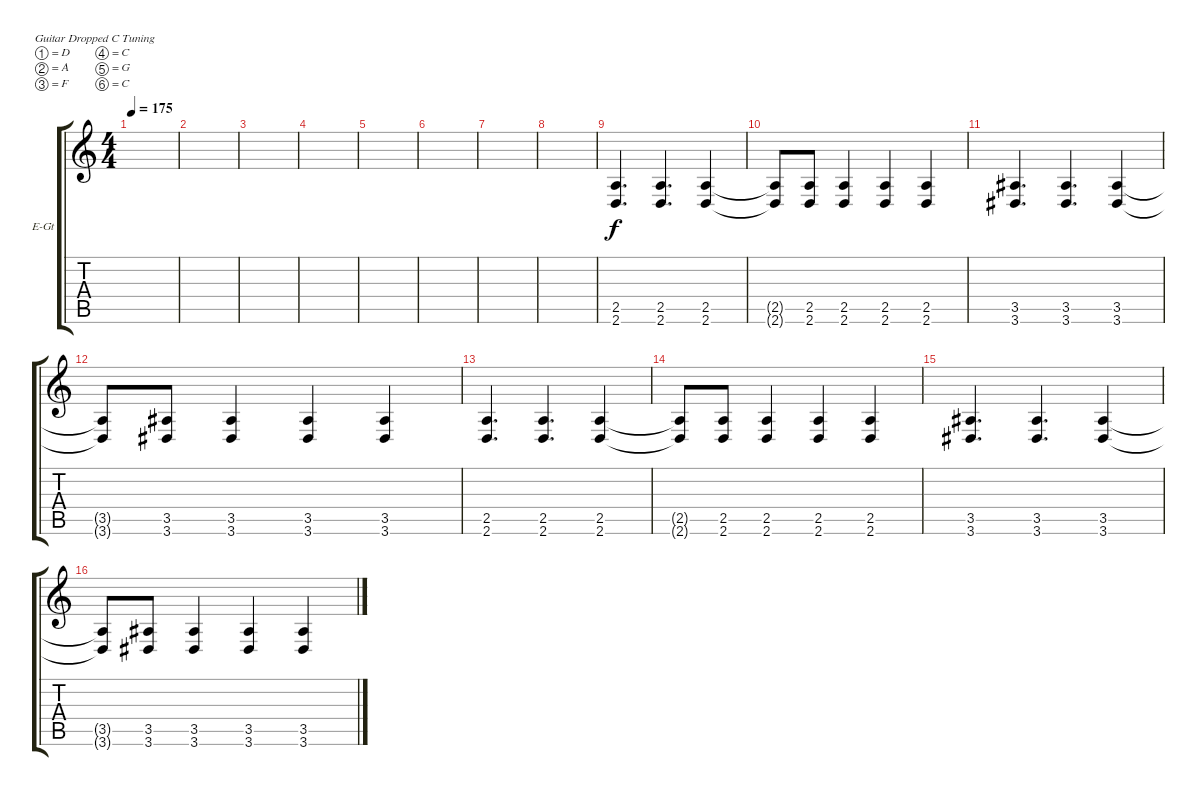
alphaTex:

\defaultSystemsLayout 4
\bracketExtendMode groupsimilarinstruments
\firstSystemTrackNameOrientation horizontal
\otherSystemsTrackNameOrientation horizontal
\track ("Electric Guitar" "E-Gt") {instrument overdrivenguitar}
\staff {score tabs}
\tuning (D4 A3 F3 C3 G2 C2)
\ts (4 4)
\tempo 175
\clef g2
\ks c
|
|
|
|
|
|
|
|
(2.6 2.5).4{d} (2.5 2.6).4{d} (2.6 2.5).4 |
(2.5{t} 2.6{t}).8 (2.6 2.5).8 (2.5 2.6).4 (2.6 2.5).4 (2.5 2.6).4 |
(3.6 3.5).4{d} (3.5 3.6).4{d} (3.6 3.5).4 |
(3.5{t} 3.6{t}).8 (3.6 3.5).8 (3.5 3.6).4 (3.6 3.5).4 (3.5 3.6).4 |
(2.6 2.5).4{d} (2.5 2.6).4{d} (2.6 2.5).4 |
(2.5{t} 2.6{t}).8 (2.6 2.5).8 (2.5 2.6).4 (2.6 2.5).4 (2.5 2.6).4 |
(3.6 3.5).4{d} (3.5 3.6).4{d} (3.6 3.5).4 |
(3.5{t} 3.6{t}).8 (3.6 3.5).8 (3.5 3.6).4 (3.6 3.5).4 (3.5 3.6).4
